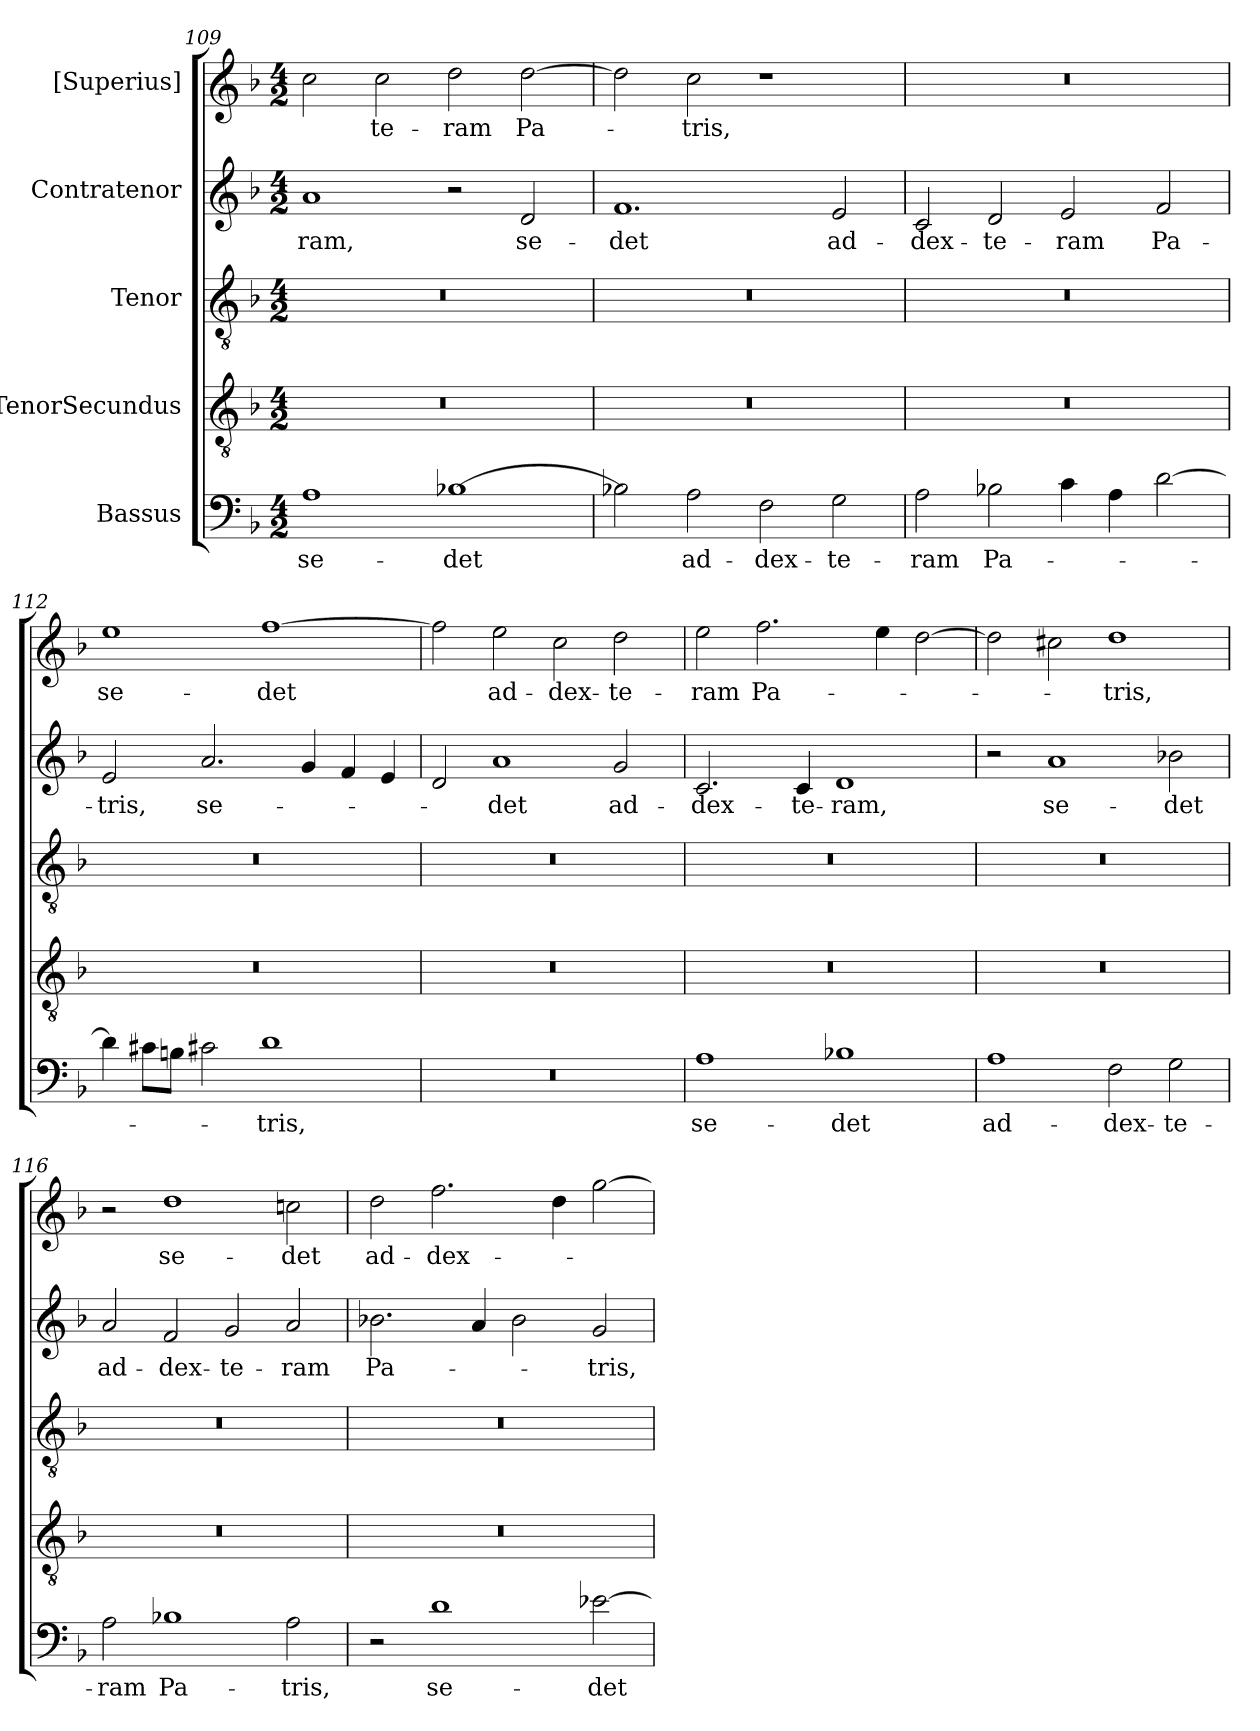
**kern	**text	**kern	**kern	**kern	**text	**kern	**text
*part5	*part5	*part4	*part3	*part2	*part2	*part1	*part1
*staff5	*staff5	*staff4	*staff3	*staff2	*staff2	*staff1	*staff1
*I"Bassus	*	*I"TenorSecundus	*I"Tenor	*I"Contratenor	*	*I"[Superius]	*
*clefF4	*	*clefGv2	*clefGv2	*clefG2	*	*clefG2	*
*k[b-]	*	*k[b-]	*k[b-]	*k[b-]	*	*k[b-]	*
*M4/2	*	*M4/2	*M4/2	*M4/2	*	*M4/2	*
=109	=109	=109	=109	=109	=109	=109	=109
1A\	se-	0r	0r	1a/	-ram,	2cc\	.
.	.	.	.	.	.	2cc\	-te-
[1B-X\	-det	.	.	2r	.	2dd\	-ram
.	.	.	.	2d/	se-	[2dd\	Pa-
=110	=110	=110	=110	=110	=110	=110	=110
2B-X\]	.	0r	0r	1.f/	-det	2dd\]	.
2A\	ad-	.	.	.	.	2cc\	-tris,
2F\	dex-	.	.	.	.	1r	.
2G\	-te-	.	.	2e/	ad-	.	.
=111	=111	=111	=111	=111	=111	=111	=111
2A\	-ram	0r	0r	2c/	dex-	0r	.
2B-X\	Pa-	.	.	2d/	-te-	.	.
4c\	.	.	.	2e/	-ram	.	.
4A\	.	.	.	.	.	.	.
[2d\	.	.	.	2f/	Pa-	.	.
=112	=112	=112	=112	=112	=112	=112	=112
4d\]	.	0r	0r	2e/	-tris,	1ee\	se-
8c#X\L	.	.	.	.	.	.	.
8Bn\J	.	.	.	.	.	.	.
2c#X\	.	.	.	2.a/	se-	.	.
1d\	-tris,	.	.	.	.	[1ff\	-det
.	.	.	.	4g/	.	.	.
.	.	.	.	4f/	.	.	.
.	.	.	.	4e/	.	.	.
=113	=113	=113	=113	=113	=113	=113	=113
0r	.	0r	0r	2d/	.	2ff\]	.
.	.	.	.	1a/	-det	2ee\	ad-
.	.	.	.	.	.	2cc\	dex-
.	.	.	.	2g/	ad-	2dd\	-te-
=114	=114	=114	=114	=114	=114	=114	=114
1A\	se-	0r	0r	2.c/	dex-	2ee\	-ram
.	.	.	.	.	.	2.ff\	Pa-
.	.	.	.	4c/	-te-	.	.
1B-X\	-det	.	.	1d/	-ram,	.	.
.	.	.	.	.	.	4ee\	.
.	.	.	.	.	.	[2dd\	.
=115	=115	=115	=115	=115	=115	=115	=115
1A\	ad-	0r	0r	2r	.	2dd\]	.
.	.	.	.	1a/	se-	2cc#X\	.
2F\	dex-	.	.	.	.	1dd\	-tris,
2G\	-te-	.	.	2b-X\	-det	.	.
=116	=116	=116	=116	=116	=116	=116	=116
2A\	-ram	0r	0r	2a/	ad-	2r	.
1B-X\	Pa-	.	.	2f/	dex-	1dd\	se-
.	.	.	.	2g/	-te-	.	.
2A\	-tris,	.	.	2a/	-ram	2ccn\	-det
=117	=117	=117	=117	=117	=117	=117	=117
2r	.	0r	0r	2.b-X\	Pa-	2dd\	ad-
1d\	se-	.	.	.	.	2.ff\	dex-
.	.	.	.	4a/	.	.	.
.	.	.	.	2b-\	.	.	.
.	.	.	.	.	.	4dd\	.
[2e-X\	-det	.	.	2g/	-tris,	[2gg\	.
=	=	=	=	=	=	=	=
*-	*-	*-	*-	*-	*-	*-	*-
